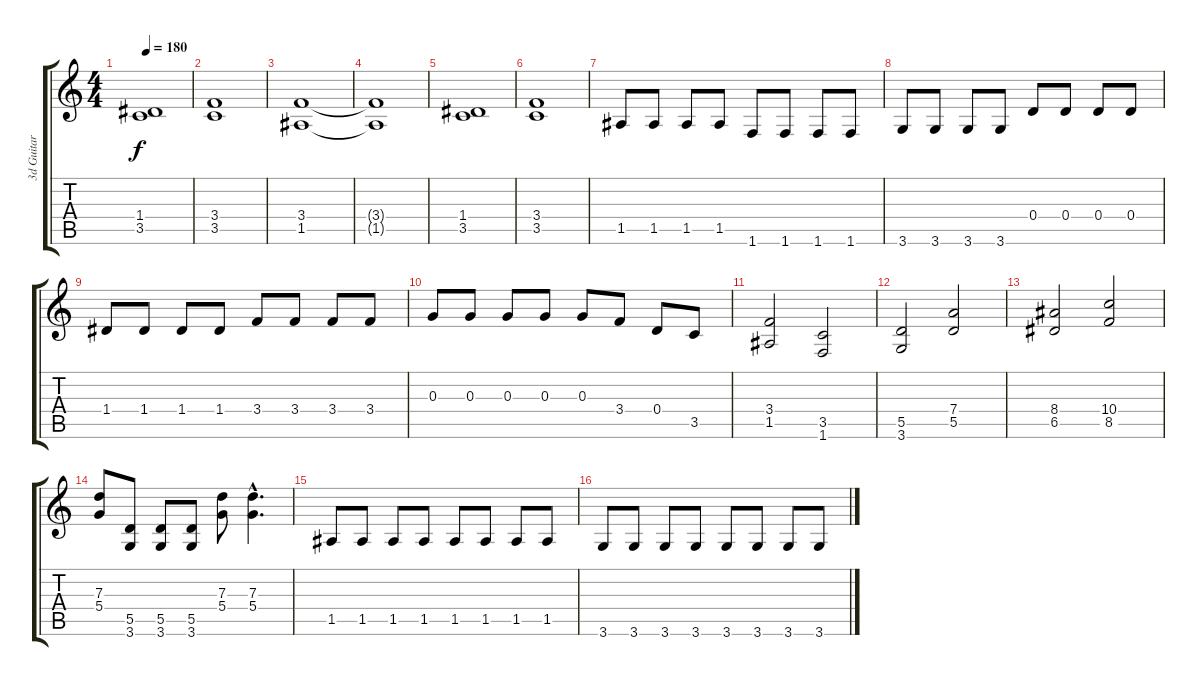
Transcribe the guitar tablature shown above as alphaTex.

\track ("3d Guitar" "3d Guitar") {instrument distortionguitar}
\staff {score tabs}
\tuning (E4 B3 G3 D3 A2 E2) {hide}
\ts (4 4)
\tempo 180
\clef g2
\ks c
(1.4 3.5).1{dy f} |
(3.4 3.5).1 |
(3.4 1.5).1 |
(3.4{t} 1.5{t}).1 |
(1.4 3.5).1 |
(3.4 3.5).1 |
1.5.8 1.5.8 1.5.8 1.5.8 1.6.8 1.6.8 1.6.8 1.6.8 |
3.6.8 3.6.8 3.6.8 3.6.8 0.4.8 0.4.8 0.4.8 0.4.8 |
1.4.8 1.4.8 1.4.8 1.4.8 3.4.8 3.4.8 3.4.8 3.4.8 |
0.3.8 0.3.8 0.3.8 0.3.8 0.3.8{instrument distortionguitar} 3.4.8 0.4.8 3.5.8 |
(3.4 1.5).2 (3.5 1.6).2 |
(5.5 3.6).2 (7.4 5.5).2 |
(8.4 6.5).2 (10.4 8.5).2 |
(7.3 5.4).8 (5.5 3.6).8 (5.5 3.6).8 (5.5 3.6).8 (7.3 5.4).8 (7.3{hac} 5.4{hac}).4{d} |
1.5.8 1.5.8 1.5.8 1.5.8 1.5.8 1.5.8 1.5.8 1.5.8 |
3.6.8 3.6.8 3.6.8 3.6.8 3.6.8 3.6.8 3.6.8 3.6.8
